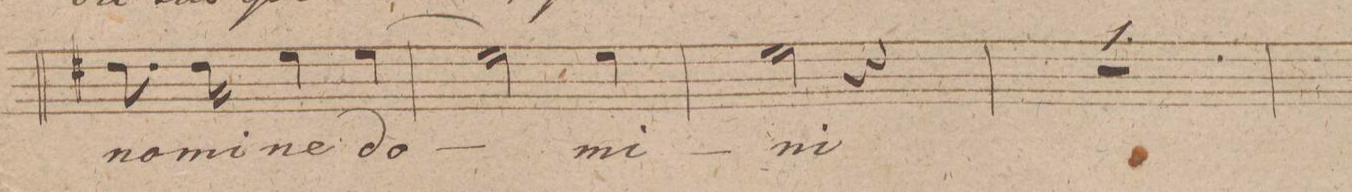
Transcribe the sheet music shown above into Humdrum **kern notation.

**kern	**text	**dynam
*I"Soprano.	*	*
*clefC1	*	*
*k[f#c#g#]	*	*
*M3/4	*	*
8.b#X\	no-	.
16b#\	-mi-	.
4cc#\	-ne	.
[4cc#\	do-	.
=55	=55	=55
2cc#\]	.	.
4cc#\	-mi-	.
=56	=56	=56
2cc#\	-ni	.
4r	.	.
=57	=57	=57
2.r	.	.
=58	=58	=58
*-	*-	*-
